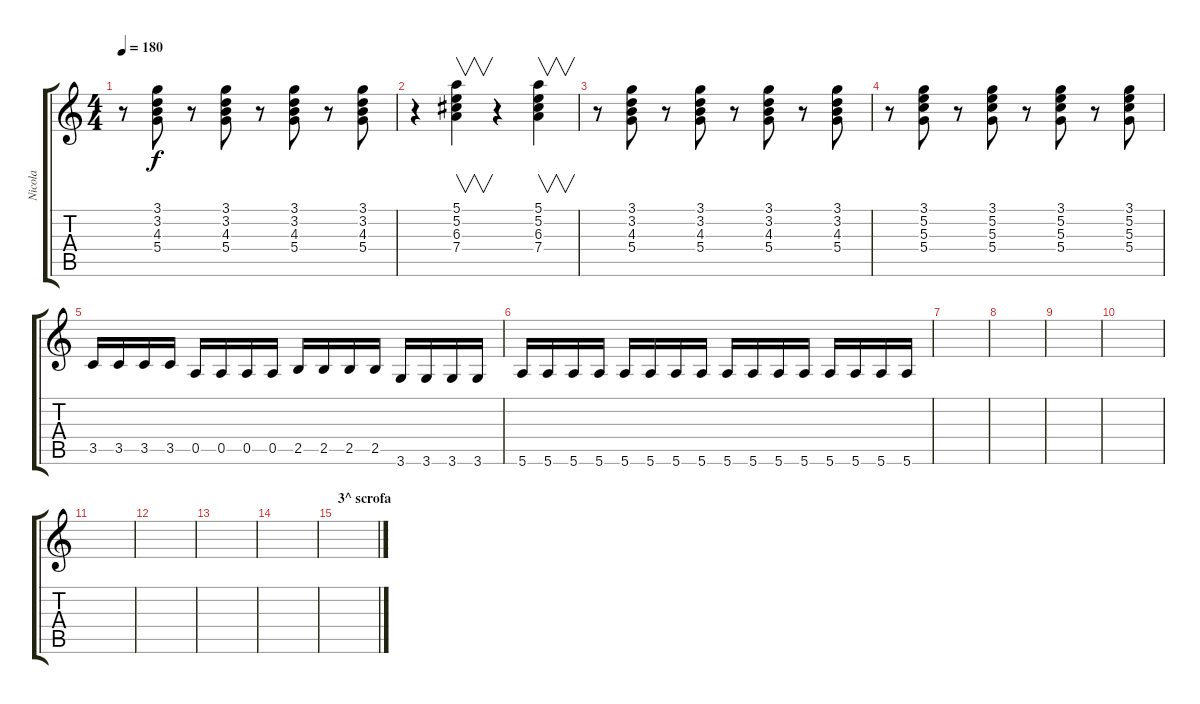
\track ("Nicola" "Nicola") {instrument electricguitarclean}
\staff {score tabs}
\tuning (E4 B3 G3 D3 A2 E2) {hide}
\ts (4 4)
\tempo 180
\clef g2
\ks c
r.8{dy f} (3.1 3.2 4.3 5.4).8 r.8 (3.1 3.2 4.3 5.4).8 r.8 (3.1 3.2 4.3 5.4).8 r.8 (3.1 3.2 4.3 5.4).8 |
r.4 (5.1 5.2 6.3 7.4).4{v} r.4 (5.1 5.2 6.3 7.4).4{v} |
r.8 (3.1 3.2 4.3 5.4).8 r.8 (3.1 3.2 4.3 5.4).8 r.8 (3.1 3.2 4.3 5.4).8 r.8 (3.1 3.2 4.3 5.4).8 |
r.8 (3.1 5.2 5.3 5.4).8 r.8 (3.1 5.2 5.3 5.4).8 r.8 (3.1 5.2 5.3 5.4).8 r.8 (3.1 5.2 5.3 5.4).8 |
3.5.16 3.5.16 3.5.16 3.5.16 0.5.16 0.5.16 0.5.16 0.5.16 2.5.16 2.5.16 2.5.16 2.5.16 3.6.16 3.6.16 3.6.16 3.6.16 |
5.6.16 5.6.16 5.6.16 5.6.16 5.6.16 5.6.16 5.6.16 5.6.16 5.6.16 5.6.16 5.6.16 5.6.16 5.6.16 5.6.16 5.6.16 5.6.16 |
|
|
|
|
|
|
|
|
\section ("" "3^ scrofa")
